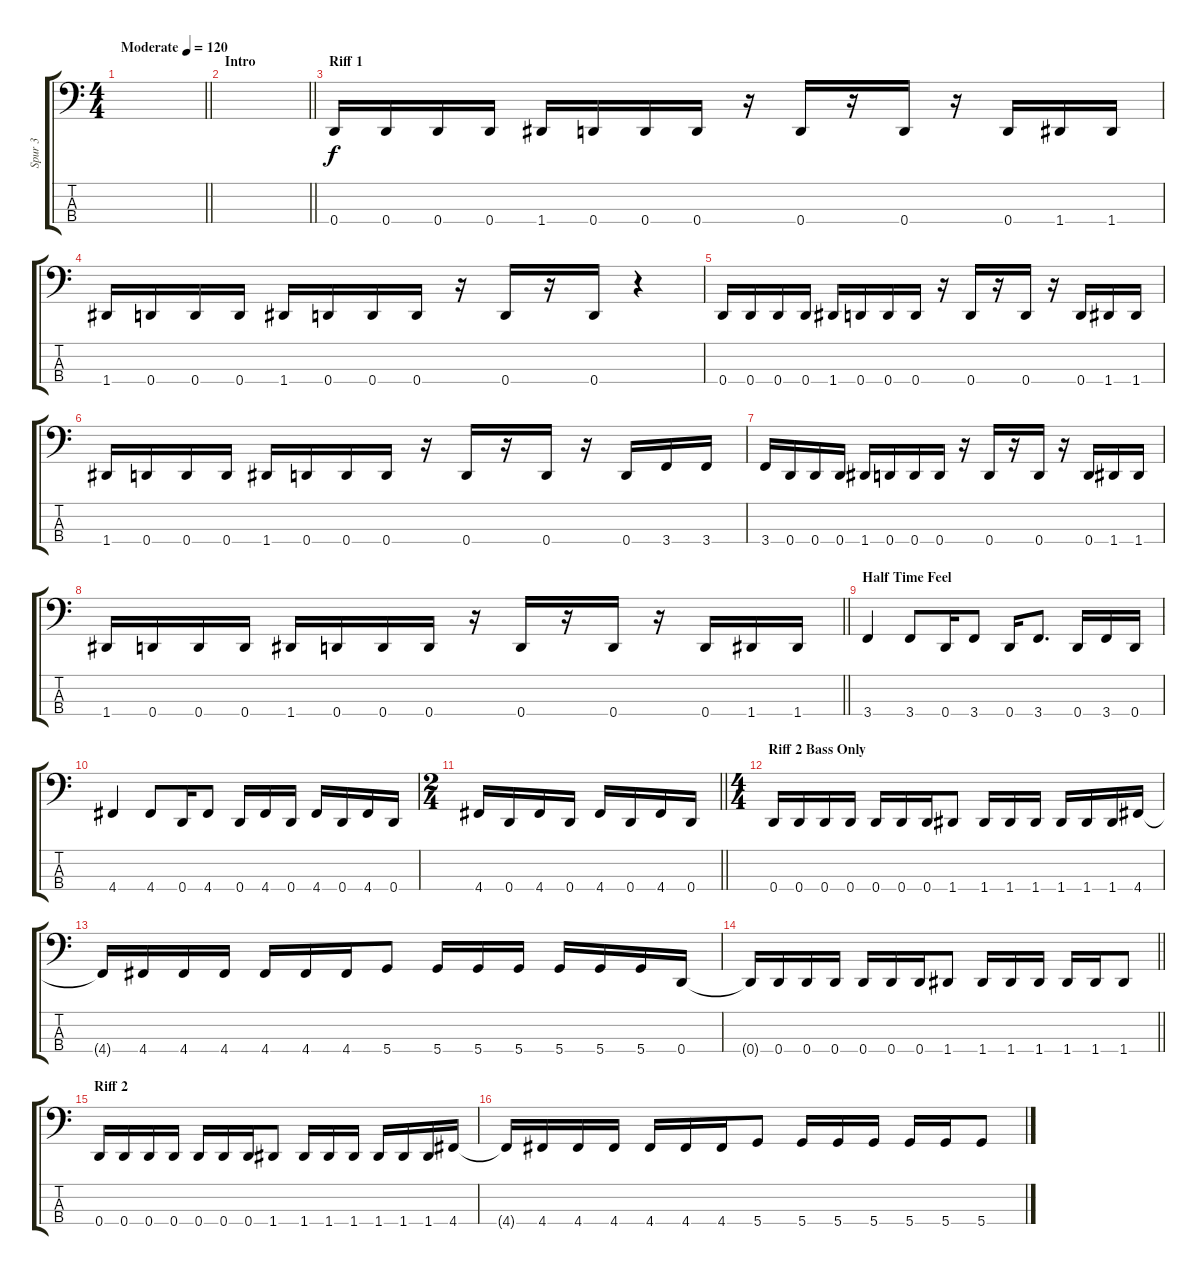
\track ("Spur 3" "Spur 3") {instrument electricbasspick}
\staff {score tabs}
\tuning (G2 D2 A1 D1) {hide}
\ts (4 4)
\tempo (120 "Moderate")
\clef f4
\barLineRight lightlight
\ks c
|
\section ("" "Intro")
\barLineRight lightlight
|
\section ("" "Riff 1")
0.4.16 0.4.16 0.4.16 0.4.16 1.4.16 0.4.16 0.4.16 0.4.16 r.16 0.4.16 r.16 0.4.16 r.16 0.4.16 1.4.16 1.4.16 |
1.4.16 0.4.16 0.4.16 0.4.16 1.4.16 0.4.16 0.4.16 0.4.16 r.16 0.4.16 r.16 0.4.16 r.4 |
0.4.16 0.4.16 0.4.16 0.4.16 1.4.16 0.4.16 0.4.16 0.4.16 r.16 0.4.16 r.16 0.4.16 r.16 0.4.16 1.4.16 1.4.16 |
1.4.16 0.4.16 0.4.16 0.4.16 1.4.16 0.4.16 0.4.16 0.4.16 r.16 0.4.16 r.16 0.4.16 r.16 0.4.16 3.4.16 3.4.16 |
3.4.16 0.4.16 0.4.16 0.4.16 1.4.16 0.4.16 0.4.16 0.4.16 r.16 0.4.16 r.16 0.4.16 r.16 0.4.16 1.4.16 1.4.16 |
\barLineRight lightlight
1.4.16 0.4.16 0.4.16 0.4.16 1.4.16 0.4.16 0.4.16 0.4.16 r.16 0.4.16 r.16 0.4.16 r.16 0.4.16 1.4.16 1.4.16 |
\section ("" "Half Time Feel")
3.4.4 3.4.8 0.4.16 3.4.8 0.4.16 3.4.8{d} 0.4.16 3.4.16 0.4.16 |
4.4.4 4.4.8 0.4.16 4.4.8 0.4.16 4.4.16 0.4.16 4.4.16 0.4.16 4.4.16 0.4.16 |
\ts (2 4)
\barLineRight lightlight
4.4.16 0.4.16 4.4.16 0.4.16 4.4.16 0.4.16 4.4.16 0.4.16 |
\ts (4 4)
\section ("" "Riff 2 Bass Only")
0.4.16 0.4.16 0.4.16 0.4.16 0.4.16 0.4.16 0.4.16 1.4.8 1.4.16 1.4.16 1.4.16 1.4.16 1.4.16 1.4.16 4.4.16 |
4.4{t}.16 4.4.16 4.4.16 4.4.16 4.4.16 4.4.16 4.4.16 5.4.8 5.4.16 5.4.16 5.4.16 5.4.16 5.4.16 5.4.16 0.4.16 |
\barLineRight lightlight
0.4{t}.16 0.4.16 0.4.16 0.4.16 0.4.16 0.4.16 0.4.16 1.4.8 1.4.16 1.4.16 1.4.16 1.4.16 1.4.16 1.4.8 |
\section ("" "Riff 2")
0.4.16 0.4.16 0.4.16 0.4.16 0.4.16 0.4.16 0.4.16 1.4.8 1.4.16 1.4.16 1.4.16 1.4.16 1.4.16 1.4.16 4.4.16 |
4.4{t}.16 4.4.16 4.4.16 4.4.16 4.4.16 4.4.16 4.4.16 5.4.8 5.4.16 5.4.16 5.4.16 5.4.16 5.4.16 5.4.8
